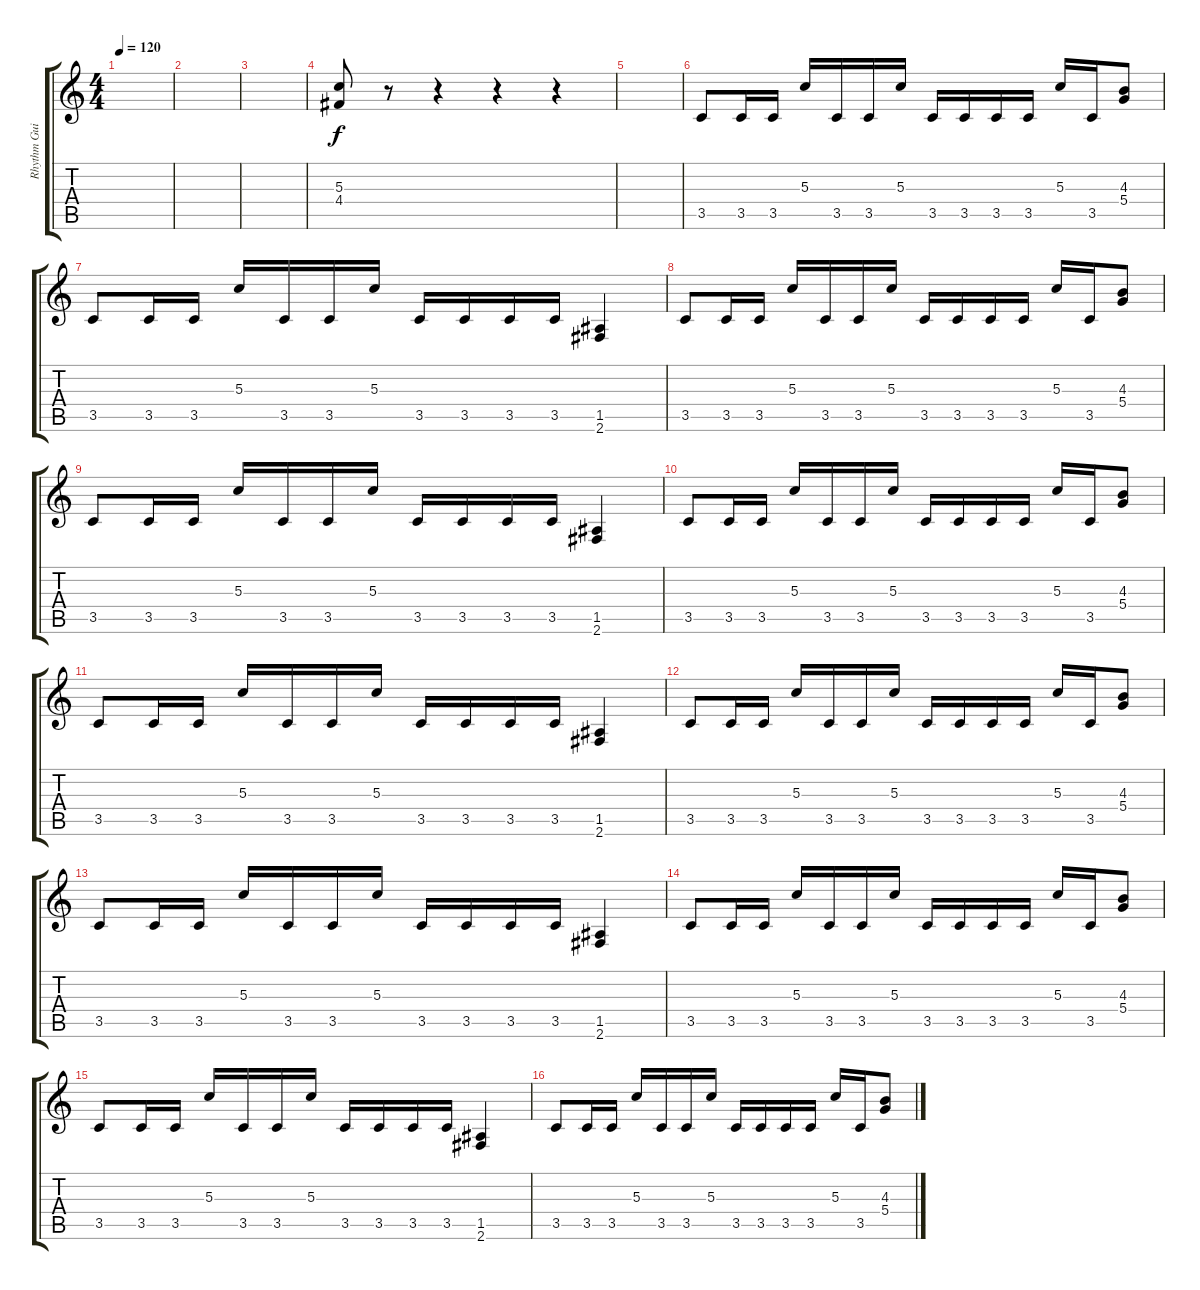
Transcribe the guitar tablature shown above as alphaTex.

\track ("Rhythm Guitar" "Rhythm Gui") {instrument distortionguitar}
\staff {score tabs}
\tuning (E4 B3 G3 D3 A2 E2) {hide}
\ts (4 4)
\tempo 120
\clef g2
\ks c
|
|
|
(5.3 4.4).8 r.8 r.4 r.4 r.4 |
|
3.5.8 3.5.16 3.5.16 5.3.16 3.5.16 3.5.16 5.3.16 3.5.16 3.5.16 3.5.16 3.5.16 5.3.16 3.5.16 (4.3 5.4).8 |
3.5.8 3.5.16 3.5.16 5.3.16 3.5.16 3.5.16 5.3.16 3.5.16 3.5.16 3.5.16 3.5.16 (1.5 2.6).4 |
3.5.8 3.5.16 3.5.16 5.3.16 3.5.16 3.5.16 5.3.16 3.5.16 3.5.16 3.5.16 3.5.16 5.3.16 3.5.16 (4.3 5.4).8 |
3.5.8 3.5.16 3.5.16 5.3.16 3.5.16 3.5.16 5.3.16 3.5.16 3.5.16 3.5.16 3.5.16 (1.5 2.6).4 |
3.5.8 3.5.16 3.5.16 5.3.16 3.5.16 3.5.16 5.3.16 3.5.16 3.5.16 3.5.16 3.5.16 5.3.16 3.5.16 (4.3 5.4).8 |
3.5.8 3.5.16 3.5.16 5.3.16 3.5.16 3.5.16 5.3.16 3.5.16 3.5.16 3.5.16 3.5.16 (1.5 2.6).4 |
3.5.8 3.5.16 3.5.16 5.3.16 3.5.16 3.5.16 5.3.16 3.5.16 3.5.16 3.5.16 3.5.16 5.3.16 3.5.16 (4.3 5.4).8 |
3.5.8 3.5.16 3.5.16 5.3.16 3.5.16 3.5.16 5.3.16 3.5.16 3.5.16 3.5.16 3.5.16 (1.5 2.6).4 |
3.5.8 3.5.16 3.5.16 5.3.16 3.5.16 3.5.16 5.3.16 3.5.16 3.5.16 3.5.16 3.5.16 5.3.16 3.5.16 (4.3 5.4).8 |
3.5.8 3.5.16 3.5.16 5.3.16 3.5.16 3.5.16 5.3.16 3.5.16 3.5.16 3.5.16 3.5.16 (1.5 2.6).4 |
3.5.8 3.5.16 3.5.16 5.3.16 3.5.16 3.5.16 5.3.16 3.5.16 3.5.16 3.5.16 3.5.16 5.3.16 3.5.16 (4.3 5.4).8
